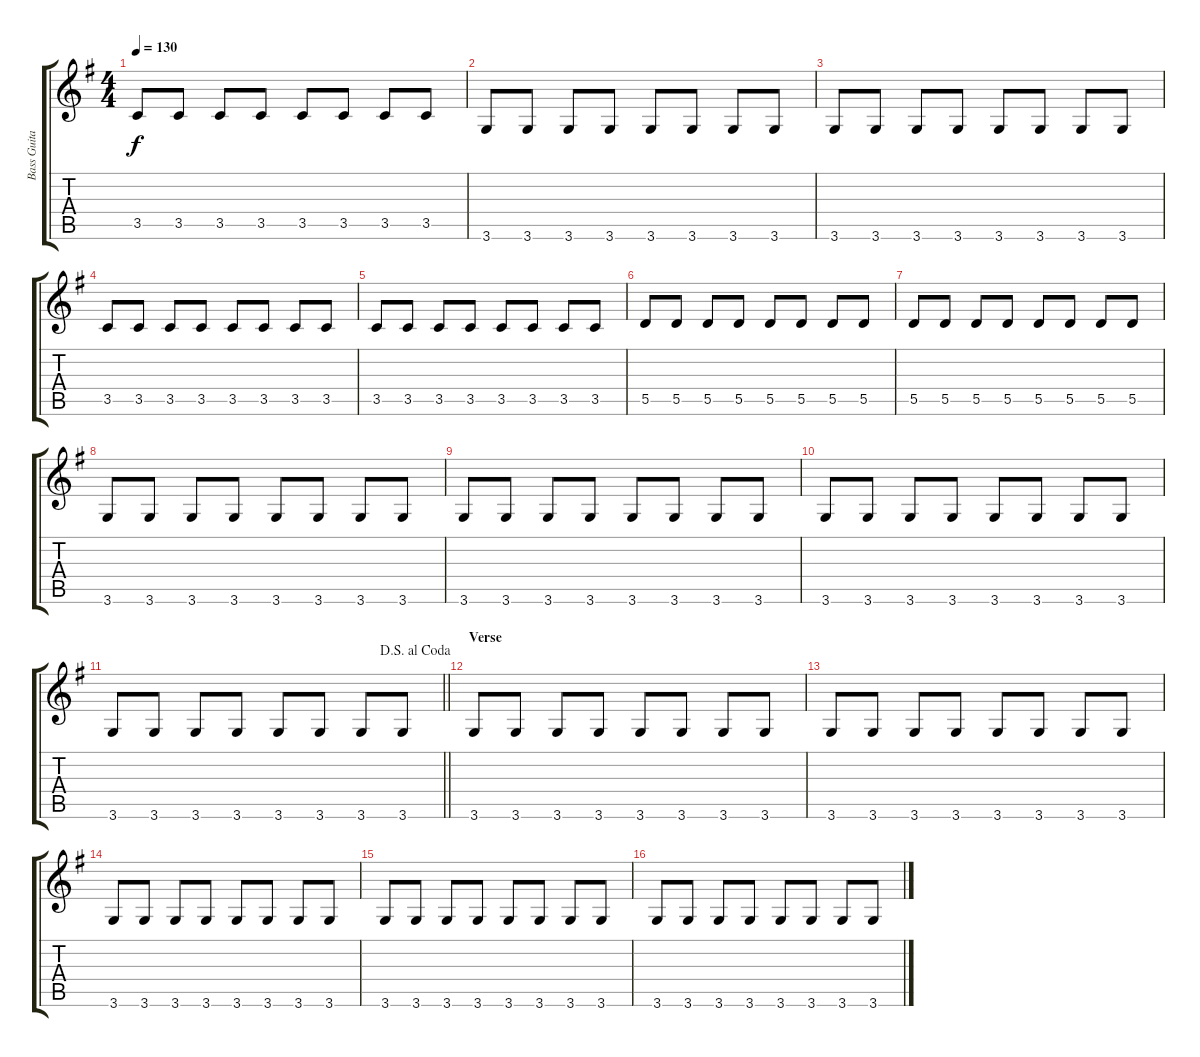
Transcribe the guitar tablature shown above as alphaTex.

\track ("Bass Guitar" "Bass Guita") {instrument acousticguitarsteel}
\staff {score tabs}
\tuning (E4 B3 G3 D3 A2 E2) {hide}
\ts (4 4)
\tempo 130
\clef g2
\ks g
3.5.8{dy f} 3.5.8 3.5.8 3.5.8 3.5.8 3.5.8 3.5.8 3.5.8 |
3.6.8 3.6.8 3.6.8 3.6.8 3.6.8 3.6.8 3.6.8 3.6.8 |
3.6.8 3.6.8 3.6.8 3.6.8 3.6.8 3.6.8 3.6.8 3.6.8 |
3.5.8 3.5.8 3.5.8 3.5.8 3.5.8 3.5.8 3.5.8 3.5.8 |
3.5.8 3.5.8 3.5.8 3.5.8 3.5.8 3.5.8 3.5.8 3.5.8 |
5.5.8 5.5.8 5.5.8 5.5.8 5.5.8 5.5.8 5.5.8 5.5.8 |
5.5.8 5.5.8 5.5.8 5.5.8 5.5.8 5.5.8 5.5.8 5.5.8 |
3.6.8 3.6.8 3.6.8 3.6.8 3.6.8 3.6.8 3.6.8 3.6.8 |
3.6.8 3.6.8 3.6.8 3.6.8 3.6.8 3.6.8 3.6.8 3.6.8 |
3.6.8 3.6.8 3.6.8 3.6.8 3.6.8 3.6.8 3.6.8 3.6.8 |
\jump dalsegnoalcoda
\barLineRight lightlight
3.6.8 3.6.8 3.6.8 3.6.8 3.6.8 3.6.8 3.6.8 3.6.8 |
\section ("" "Verse")
3.6.8 3.6.8 3.6.8 3.6.8 3.6.8 3.6.8 3.6.8 3.6.8 |
3.6.8 3.6.8 3.6.8 3.6.8 3.6.8 3.6.8 3.6.8 3.6.8 |
3.6.8 3.6.8 3.6.8 3.6.8 3.6.8 3.6.8 3.6.8 3.6.8 |
3.6.8 3.6.8 3.6.8 3.6.8 3.6.8 3.6.8 3.6.8 3.6.8 |
3.6.8 3.6.8 3.6.8 3.6.8 3.6.8 3.6.8 3.6.8 3.6.8
